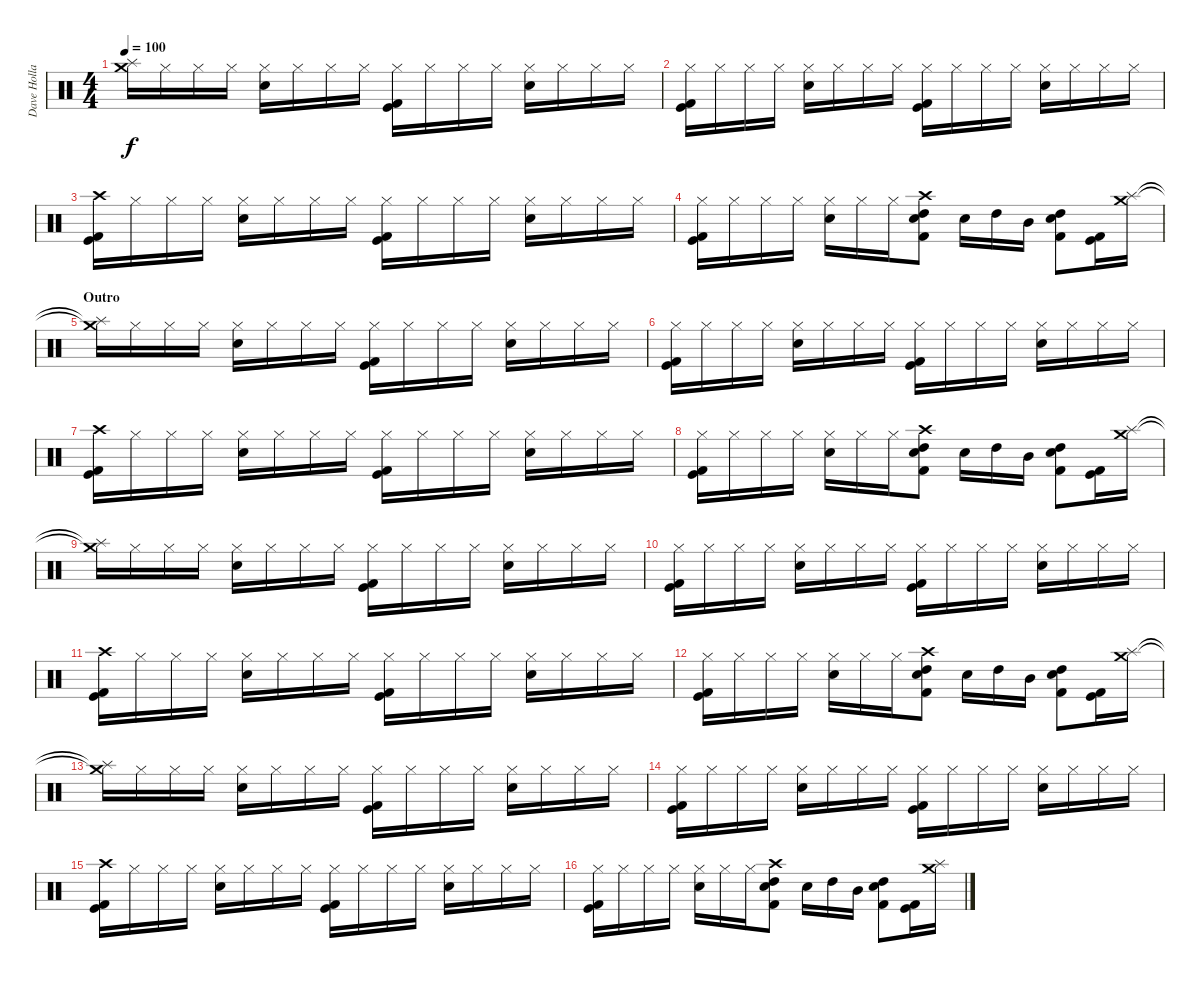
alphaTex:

\track ("Dave Holland" "Dave Holla") {instrument percussion}
\staff {score}
\articulation defaults
\ts (4 4)
\tempo 100
\clef neutral
\ks c
("Crash medium (hit)"{t} "Splash (hit)"{t}).16{dy f} "Hi-Hat (closed)".16 "Hi-Hat (closed)".16 "Hi-Hat (closed)".16 ("Hi-Hat (closed)" "Electric Snare (hit)").16 "Hi-Hat (closed)".16 "Hi-Hat (closed)".16 "Hi-Hat (closed)".16 ("Hi-Hat (closed)" "Kick (hit)" "Kick (hit) 2").16 "Hi-Hat (closed)".16 "Hi-Hat (closed)".16 "Hi-Hat (closed)".16 ("Hi-Hat (closed)" "Electric Snare (hit)").16 "Hi-Hat (closed)".16 "Hi-Hat (closed)".16 "Hi-Hat (closed)".16 |
("Hi-Hat (closed)" "Kick (hit)" "Kick (hit) 2").16 "Hi-Hat (closed)".16 "Hi-Hat (closed)".16 "Hi-Hat (closed)".16 ("Hi-Hat (closed)" "Electric Snare (hit)").16 "Hi-Hat (closed)".16 "Hi-Hat (closed)".16 "Hi-Hat (closed)".16 ("Hi-Hat (closed)" "Kick (hit)" "Kick (hit) 2").16 "Hi-Hat (closed)".16 "Hi-Hat (closed)".16 "Hi-Hat (closed)".16 ("Hi-Hat (closed)" "Electric Snare (hit)").16 "Hi-Hat (closed)".16 "Hi-Hat (closed)".16 "Hi-Hat (closed)".16 |
("Crash high (hit)" "Kick (hit)" "Kick (hit) 2").16 "Hi-Hat (closed)".16 "Hi-Hat (closed)".16 "Hi-Hat (closed)".16 ("Hi-Hat (closed)" "Electric Snare (hit)").16 "Hi-Hat (closed)".16 "Hi-Hat (closed)".16 "Hi-Hat (closed)".16 ("Hi-Hat (closed)" "Kick (hit)" "Kick (hit) 2").16 "Hi-Hat (closed)".16 "Hi-Hat (closed)".16 "Hi-Hat (closed)".16 ("Hi-Hat (closed)" "Electric Snare (hit)").16 "Hi-Hat (closed)".16 "Hi-Hat (closed)".16 "Hi-Hat (closed)".16 |
("Hi-Hat (closed)" "Kick (hit)" "Kick (hit) 2").16 "Hi-Hat (closed)".16 "Hi-Hat (closed)".16 "Hi-Hat (closed)".16 ("Hi-Hat (closed)" "Electric Snare (hit)").16 "Hi-Hat (closed)".16 "Hi-Hat (closed)".16 ("Crash high (hit)" "High Tom (hit)" "Electric Snare (hit)" "Kick (hit) 2").8 "Electric Snare (hit)".16 "High Tom (hit)".16 "Mid Tom (hit)".16 ("High Tom (hit)" "Electric Snare (hit)" "Kick (hit) 2").8 ("Kick (hit)" "Kick (hit) 2").16 ("Crash medium (hit)" "Splash (hit)").16 |
\section ("" "Outro")
("Crash medium (hit)"{t} "Splash (hit)"{t}).16 "Hi-Hat (closed)".16 "Hi-Hat (closed)".16 "Hi-Hat (closed)".16 ("Hi-Hat (closed)" "Electric Snare (hit)").16 "Hi-Hat (closed)".16 "Hi-Hat (closed)".16 "Hi-Hat (closed)".16 ("Hi-Hat (closed)" "Kick (hit)" "Kick (hit) 2").16 "Hi-Hat (closed)".16 "Hi-Hat (closed)".16 "Hi-Hat (closed)".16 ("Hi-Hat (closed)" "Electric Snare (hit)").16 "Hi-Hat (closed)".16 "Hi-Hat (closed)".16 "Hi-Hat (closed)".16 |
("Hi-Hat (closed)" "Kick (hit)" "Kick (hit) 2").16 "Hi-Hat (closed)".16 "Hi-Hat (closed)".16 "Hi-Hat (closed)".16 ("Hi-Hat (closed)" "Electric Snare (hit)").16 "Hi-Hat (closed)".16 "Hi-Hat (closed)".16 "Hi-Hat (closed)".16 ("Hi-Hat (closed)" "Kick (hit)" "Kick (hit) 2").16 "Hi-Hat (closed)".16 "Hi-Hat (closed)".16 "Hi-Hat (closed)".16 ("Hi-Hat (closed)" "Electric Snare (hit)").16 "Hi-Hat (closed)".16 "Hi-Hat (closed)".16 "Hi-Hat (closed)".16 |
("Crash high (hit)" "Kick (hit)" "Kick (hit) 2").16 "Hi-Hat (closed)".16 "Hi-Hat (closed)".16 "Hi-Hat (closed)".16 ("Hi-Hat (closed)" "Electric Snare (hit)").16 "Hi-Hat (closed)".16 "Hi-Hat (closed)".16 "Hi-Hat (closed)".16 ("Hi-Hat (closed)" "Kick (hit)" "Kick (hit) 2").16 "Hi-Hat (closed)".16 "Hi-Hat (closed)".16 "Hi-Hat (closed)".16 ("Hi-Hat (closed)" "Electric Snare (hit)").16 "Hi-Hat (closed)".16 "Hi-Hat (closed)".16 "Hi-Hat (closed)".16 |
("Hi-Hat (closed)" "Kick (hit)" "Kick (hit) 2").16 "Hi-Hat (closed)".16 "Hi-Hat (closed)".16 "Hi-Hat (closed)".16 ("Hi-Hat (closed)" "Electric Snare (hit)").16 "Hi-Hat (closed)".16 "Hi-Hat (closed)".16 ("Crash high (hit)" "High Tom (hit)" "Electric Snare (hit)" "Kick (hit) 2").8 "Electric Snare (hit)".16 "High Tom (hit)".16 "Mid Tom (hit)".16 ("High Tom (hit)" "Electric Snare (hit)" "Kick (hit) 2").8 ("Kick (hit)" "Kick (hit) 2").16 ("Crash medium (hit)" "Splash (hit)").16 |
("Crash medium (hit)"{t} "Splash (hit)"{t}).16 "Hi-Hat (closed)".16 "Hi-Hat (closed)".16 "Hi-Hat (closed)".16 ("Hi-Hat (closed)" "Electric Snare (hit)").16 "Hi-Hat (closed)".16 "Hi-Hat (closed)".16 "Hi-Hat (closed)".16 ("Hi-Hat (closed)" "Kick (hit)" "Kick (hit) 2").16 "Hi-Hat (closed)".16 "Hi-Hat (closed)".16 "Hi-Hat (closed)".16 ("Hi-Hat (closed)" "Electric Snare (hit)").16 "Hi-Hat (closed)".16 "Hi-Hat (closed)".16 "Hi-Hat (closed)".16 |
("Hi-Hat (closed)" "Kick (hit)" "Kick (hit) 2").16 "Hi-Hat (closed)".16 "Hi-Hat (closed)".16 "Hi-Hat (closed)".16 ("Hi-Hat (closed)" "Electric Snare (hit)").16 "Hi-Hat (closed)".16 "Hi-Hat (closed)".16 "Hi-Hat (closed)".16 ("Hi-Hat (closed)" "Kick (hit)" "Kick (hit) 2").16 "Hi-Hat (closed)".16 "Hi-Hat (closed)".16 "Hi-Hat (closed)".16 ("Hi-Hat (closed)" "Electric Snare (hit)").16 "Hi-Hat (closed)".16 "Hi-Hat (closed)".16 "Hi-Hat (closed)".16 |
("Crash high (hit)" "Kick (hit)" "Kick (hit) 2").16 "Hi-Hat (closed)".16 "Hi-Hat (closed)".16 "Hi-Hat (closed)".16 ("Hi-Hat (closed)" "Electric Snare (hit)").16 "Hi-Hat (closed)".16 "Hi-Hat (closed)".16 "Hi-Hat (closed)".16 ("Hi-Hat (closed)" "Kick (hit)" "Kick (hit) 2").16 "Hi-Hat (closed)".16 "Hi-Hat (closed)".16 "Hi-Hat (closed)".16 ("Hi-Hat (closed)" "Electric Snare (hit)").16 "Hi-Hat (closed)".16 "Hi-Hat (closed)".16 "Hi-Hat (closed)".16 |
("Hi-Hat (closed)" "Kick (hit)" "Kick (hit) 2").16 "Hi-Hat (closed)".16 "Hi-Hat (closed)".16 "Hi-Hat (closed)".16 ("Hi-Hat (closed)" "Electric Snare (hit)").16 "Hi-Hat (closed)".16 "Hi-Hat (closed)".16 ("Crash high (hit)" "High Tom (hit)" "Electric Snare (hit)" "Kick (hit) 2").8 "Electric Snare (hit)".16 "High Tom (hit)".16 "Mid Tom (hit)".16 ("High Tom (hit)" "Electric Snare (hit)" "Kick (hit) 2").8 ("Kick (hit)" "Kick (hit) 2").16 ("Crash medium (hit)" "Splash (hit)").16 |
("Crash medium (hit)"{t} "Splash (hit)"{t}).16 "Hi-Hat (closed)".16 "Hi-Hat (closed)".16 "Hi-Hat (closed)".16 ("Hi-Hat (closed)" "Electric Snare (hit)").16 "Hi-Hat (closed)".16 "Hi-Hat (closed)".16 "Hi-Hat (closed)".16 ("Hi-Hat (closed)" "Kick (hit)" "Kick (hit) 2").16 "Hi-Hat (closed)".16 "Hi-Hat (closed)".16 "Hi-Hat (closed)".16 ("Hi-Hat (closed)" "Electric Snare (hit)").16 "Hi-Hat (closed)".16 "Hi-Hat (closed)".16 "Hi-Hat (closed)".16 |
("Hi-Hat (closed)" "Kick (hit)" "Kick (hit) 2").16 "Hi-Hat (closed)".16 "Hi-Hat (closed)".16 "Hi-Hat (closed)".16 ("Hi-Hat (closed)" "Electric Snare (hit)").16 "Hi-Hat (closed)".16 "Hi-Hat (closed)".16 "Hi-Hat (closed)".16 ("Hi-Hat (closed)" "Kick (hit)" "Kick (hit) 2").16 "Hi-Hat (closed)".16 "Hi-Hat (closed)".16 "Hi-Hat (closed)".16 ("Hi-Hat (closed)" "Electric Snare (hit)").16 "Hi-Hat (closed)".16 "Hi-Hat (closed)".16 "Hi-Hat (closed)".16 |
("Crash high (hit)" "Kick (hit)" "Kick (hit) 2").16 "Hi-Hat (closed)".16 "Hi-Hat (closed)".16 "Hi-Hat (closed)".16 ("Hi-Hat (closed)" "Electric Snare (hit)").16 "Hi-Hat (closed)".16 "Hi-Hat (closed)".16 "Hi-Hat (closed)".16 ("Hi-Hat (closed)" "Kick (hit)" "Kick (hit) 2").16 "Hi-Hat (closed)".16 "Hi-Hat (closed)".16 "Hi-Hat (closed)".16 ("Hi-Hat (closed)" "Electric Snare (hit)").16 "Hi-Hat (closed)".16 "Hi-Hat (closed)".16 "Hi-Hat (closed)".16 |
("Hi-Hat (closed)" "Kick (hit)" "Kick (hit) 2").16 "Hi-Hat (closed)".16 "Hi-Hat (closed)".16 "Hi-Hat (closed)".16 ("Hi-Hat (closed)" "Electric Snare (hit)").16 "Hi-Hat (closed)".16 "Hi-Hat (closed)".16 ("Crash high (hit)" "High Tom (hit)" "Electric Snare (hit)" "Kick (hit) 2").8 "Electric Snare (hit)".16 "High Tom (hit)".16 "Mid Tom (hit)".16 ("High Tom (hit)" "Electric Snare (hit)" "Kick (hit) 2").8 ("Kick (hit)" "Kick (hit) 2").16 ("Crash medium (hit)" "Splash (hit)").16
